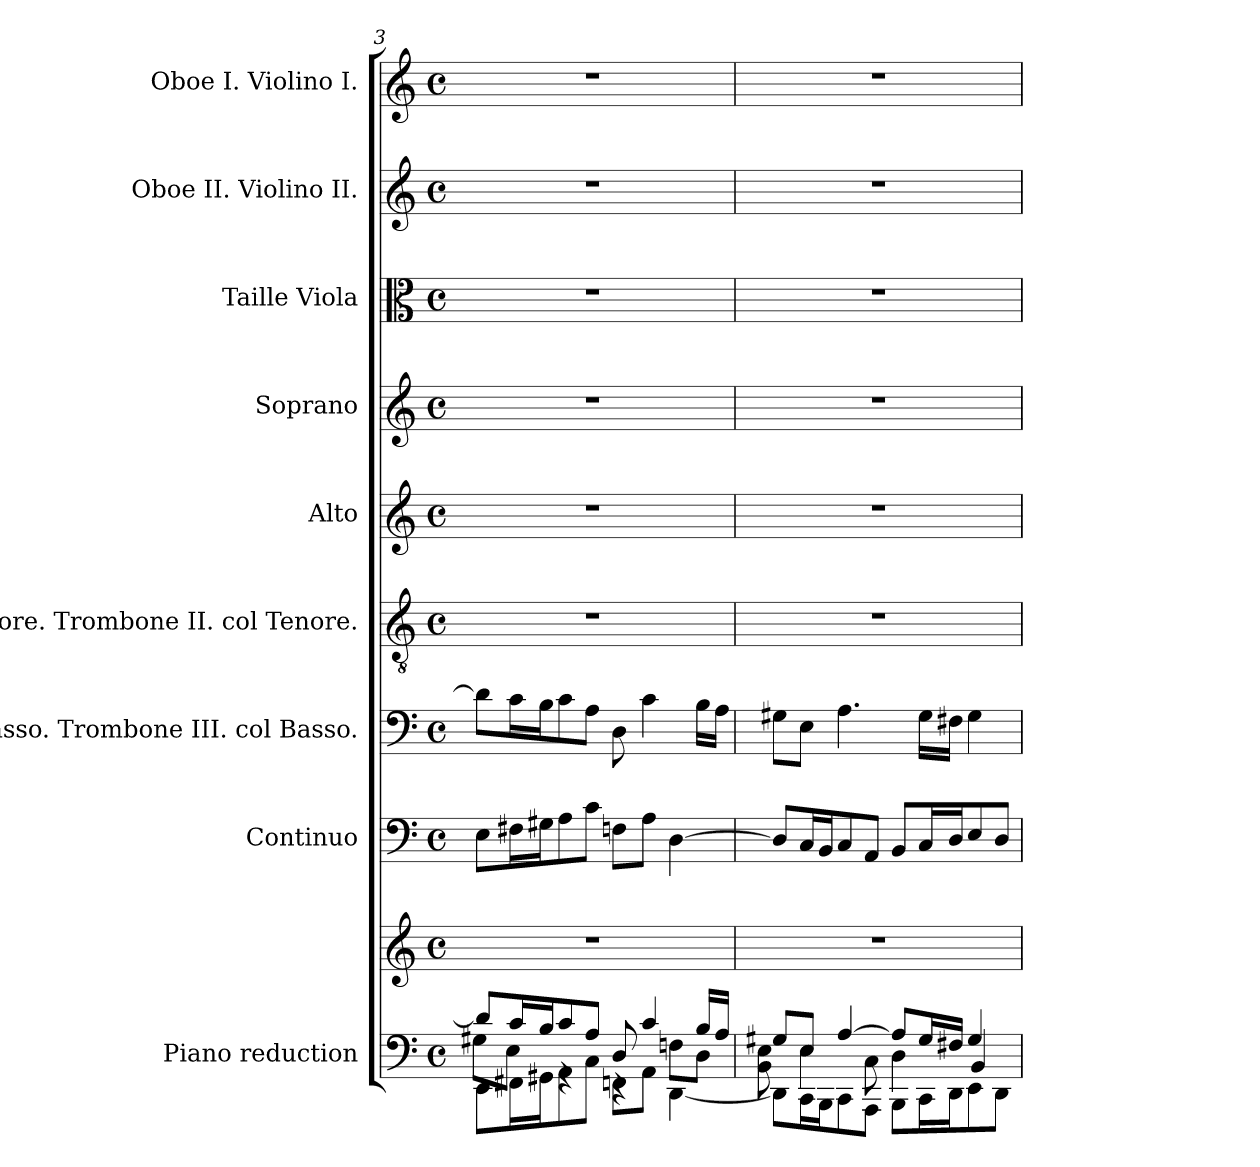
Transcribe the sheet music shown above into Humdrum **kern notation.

**kern	**kern	**kern	**kern	**kern	**kern	**kern	**kern	**kern	**kern
*part9	*part9	*part8	*part7	*part6	*part5	*part4	*part3	*part2	*part1
*staff10	*staff9	*staff8	*staff7	*staff6	*staff5	*staff4	*staff3	*staff2	*staff1
*I"Piano reduction	*	*I"Continuo	*I"Basso. Trombone III. col Basso.	*I"Tenore. Trombone II. col Tenore.	*I"Alto	*I"Soprano	*I"Taille Viola	*I"Oboe II. Violino II.	*I"Oboe I. Violino I.
*I'Pno	*	*	*	*	*	*	*	*I'Ob	*I'Ob
*clefF4	*clefG2	*clefF4	*clefF4	*clefGv2	*clefG2	*clefG2	*clefC3	*clefG2	*clefG2
*k[]	*k[]	*k[]	*k[]	*k[]	*k[]	*k[]	*k[]	*k[]	*k[]
*M4/4	*M4/4	*M4/4	*M4/4	*M4/4	*M4/4	*M4/4	*M4/4	*M4/4	*M4/4
*met(c)	*met(c)	*met(c)	*met(c)	*met(c)	*met(c)	*met(c)	*met(c)	*met(c)	*met(c)
=3	=3	=3	=3	=3	=3	=3	=3	=3	=3
*^	*	*	*	*	*	*	*	*	*
*	*^	*	*	*	*	*	*	*	*	*
8d/L]	8EE\L	8G#X\L	1r	8E\L	8d\L]	1r	1r	1r	1r	1r	1r
16c/L	16FF#X\L	8E\J	.	16F#X\L	16c\L	.	.	.	.	.	.
16B/J	16GG#X\J	.	.	16G#X\J	16B\J	.	.	.	.	.	.
8c/	8AA\	4rGG	.	8A\	8c\	.	.	.	.	.	.
8A/J	8C\J	.	.	8c\J	8A\J	.	.	.	.	.	.
8D/	8FFn\L	4rEE	.	8Fn\L	8D\	.	.	.	.	.	.
4c/	8AA\J	.	.	8A\J	4c\	.	.	.	.	.	.
.	[4DD\	8Fn\L	.	[4D\	.	.	.	.	.	.	.
16B/LL	.	8D\J	.	.	16B\LL	.	.	.	.	.	.
16A/JJ	.	.	.	.	16A\JJ	.	.	.	.	.	.
=4	=4	=4	=4	=4	=4	=4	=4	=4	=4	=4	=4
8G#X/L	8DD\L]	8BB\ 8E\	1r	8D/L]	8G#X\L	1r	1r	1r	1r	1r	1r
8E/J	16CC\L	4E\	.	16C/L	8E\J	.	.	.	.	.	.
.	16BBB\J	.	.	16BB/J	.	.	.	.	.	.	.
[4A/	8CC\	.	.	8C/	4.A\	.	.	.	.	.	.
.	8AAA\J	8C\	.	8AA/J	.	.	.	.	.	.	.
8A/L]	8BBB\L	4D\	.	8BB/L	.	.	.	.	.	.	.
16G#/L	16CC\L	.	.	16C/L	16G#\LL	.	.	.	.	.	.
16F#X/JJ	16DD\J	.	.	16D/J	16F#X\JJ	.	.	.	.	.	.
4G#/	8EE\	4BB/	.	8E/	4G#\	.	.	.	.	.	.
.	8DD\J	.	.	8D/J	.	.	.	.	.	.	.
*v	*v	*v	*	*	*	*	*	*	*	*	*
=	=	=	=	=	=	=	=	=	=
*-	*-	*-	*-	*-	*-	*-	*-	*-	*-
